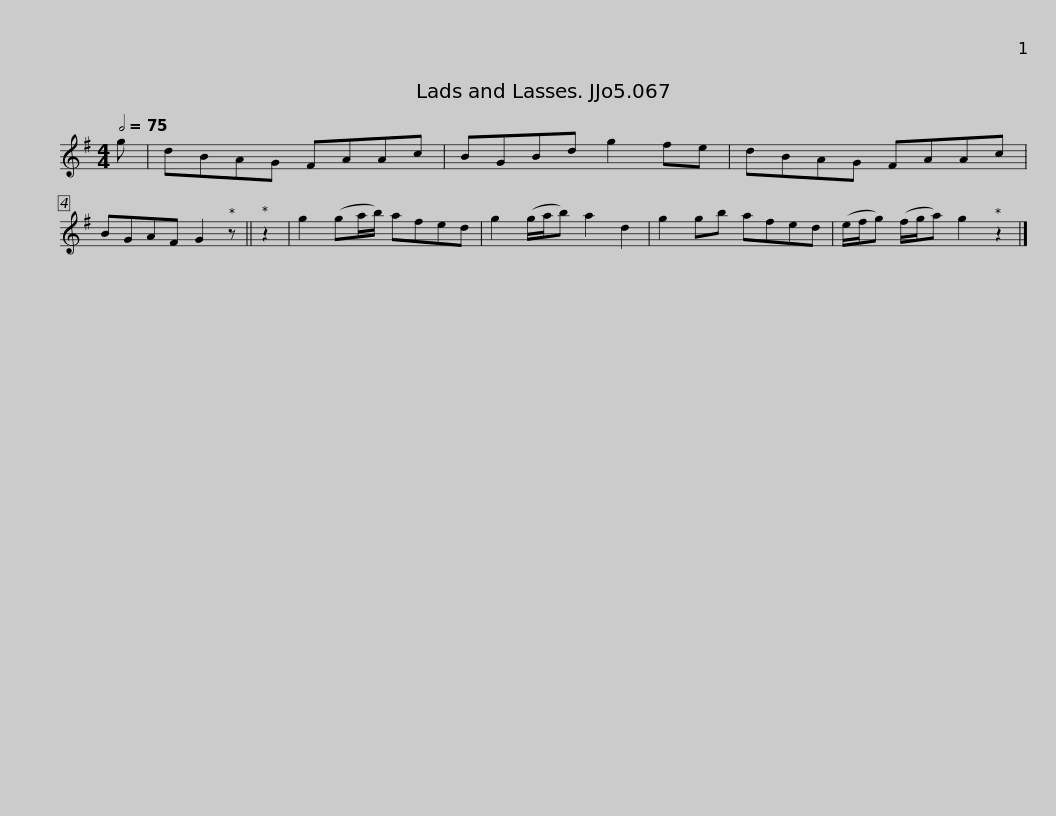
X:1
L:1/8
Q:1/2=75
M:4/4
I:linebreak $
K:G
V:1 treble
V:1
 g | dBAG FAAc | BGBd g2 fe | dBAG FAAc | BGAF G2 z || %5
 z2 | g2 (ga/b/) afed |$ g2 (g/a/b) a2 d2 | g2 gb afed | (e/f/g) (f/g/a) g2 z2 |] %10
